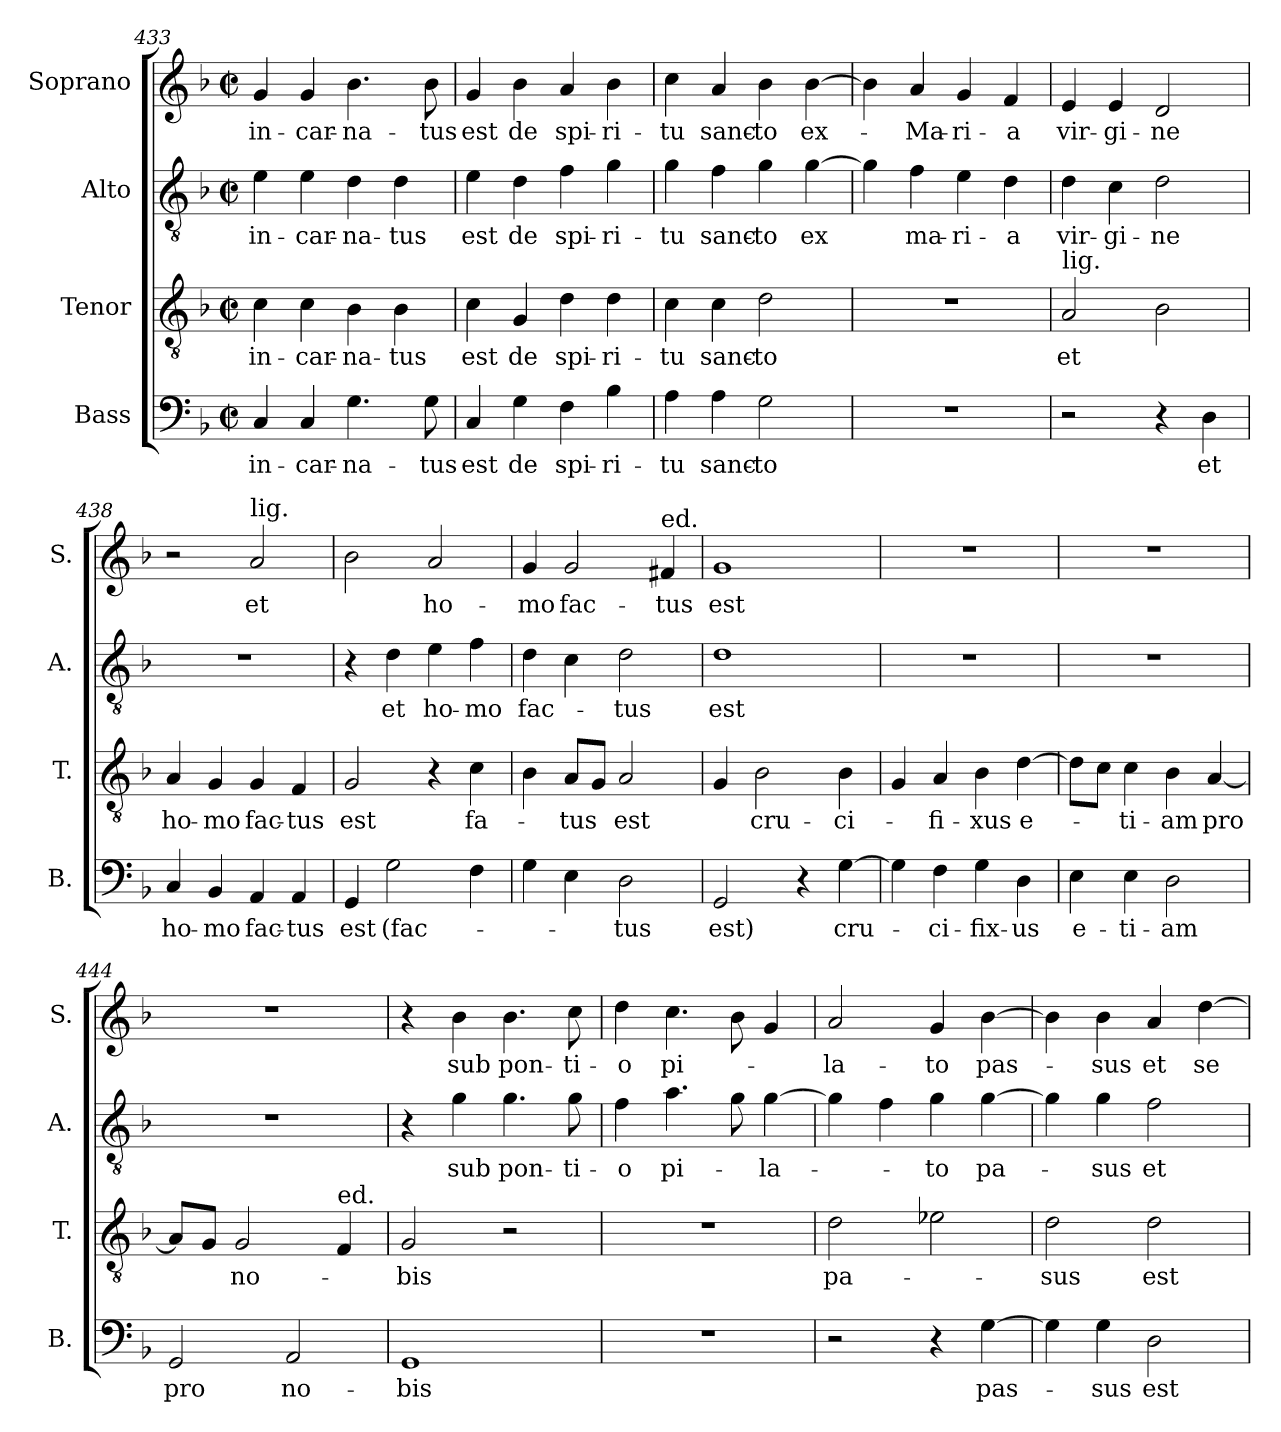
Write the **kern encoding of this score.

**kern	**text	**kern	**text	**kern	**text	**kern	**text
*part4	*part4	*part3	*part3	*part2	*part2	*part1	*part1
*staff4	*staff4	*staff3	*staff3	*staff2	*staff2	*staff1	*staff1
*I"Bass	*	*I"Tenor	*	*I"Alto	*	*I"Soprano	*
*I'B.	*	*I'T.	*	*I'A.	*	*I'S.	*
*clefF4	*	*clefGv2	*	*clefGv2	*	*clefG2	*
*k[b-]	*	*k[b-]	*	*k[b-]	*	*k[b-]	*
*M2/2	*	*M2/2	*	*M2/2	*	*M2/2	*
*met(c|)	*	*met(c|)	*	*met(c|)	*	*met(c|)	*
=433	=433	=433	=433	=433	=433	=433	=433
!	!LO:LY:b	!	!LO:LY:b	!	!LO:LY:b	!	!LO:LY:b
4C/	in-	4c\	in-	4e\	in-	4g/	in-
!	!LO:LY:b	!	!LO:LY:b	!	!LO:LY:b	!	!LO:LY:b
4C/	-car-	4c\	-car-	4e\	-car-	4g/	-car-
!	!LO:LY:b	!	!LO:LY:b	!	!LO:LY:b	!	!LO:LY:b
4.G\	-na-	4B-\	-na-	4d\	-na-	4.b-\	-na-
!	!	!	!LO:LY:b	!	!LO:LY:b	!	!
.	.	4B-\	-tus	4d\	-tus	.	.
!	!LO:LY:b	!	!	!	!	!	!LO:LY:b
8G\	-tus	.	.	.	.	8b-\	-tus
=434	=434	=434	=434	=434	=434	=434	=434
!	!LO:LY:b	!	!LO:LY:b	!	!LO:LY:b	!	!LO:LY:b
4C/	est	4c\	est	4e\	est	4g/	est
!	!LO:LY:b	!	!LO:LY:b	!	!LO:LY:b	!	!LO:LY:b
4G\	de	4G/	de	4d\	de	4b-\	de
!	!LO:LY:b	!	!LO:LY:b	!	!LO:LY:b	!	!LO:LY:b
4F\	spi-	4d\	spi-	4f\	spi-	4a/	spi-
!	!LO:LY:b	!	!LO:LY:b	!	!LO:LY:b	!	!LO:LY:b
4B-\	-ri-	4d\	-ri-	4g\	-ri-	4b-\	-ri-
=435	=435	=435	=435	=435	=435	=435	=435
!	!LO:LY:b	!	!LO:LY:b	!	!LO:LY:b	!	!LO:LY:b
4A\	-tu	4c\	-tu	4g\	-tu	4cc\	-tu
!	!LO:LY:b	!	!LO:LY:b	!	!LO:LY:b	!	!LO:LY:b
4A\	sanc-	4c\	sanc-	4f\	sanc-	4a/	sanc-
!	!LO:LY:b	!	!LO:LY:b	!	!LO:LY:b	!	!LO:LY:b
2G\	-to	2d\	-to	4g\	-to	4b-\	to
!	!	!	!	!	!LO:LY:b	!	!LO:LY:b
.	.	.	.	[4g\	-ex	[4b-\	ex-
=436	=436	=436	=436	=436	=436	=436	=436
1r	.	1r	.	4g\]	.	4b-\]	.
!	!	!	!	!	!LO:LY:b	!	!LO:LY:b
.	.	.	.	4f\	ma-	4a/	-Ma-
!	!	!	!	!	!LO:LY:b	!	!LO:LY:b
.	.	.	.	4e\	-ri-	4g/	-ri-
!	!	!	!	!	!LO:LY:b	!	!LO:LY:b
.	.	.	.	4d\	-a	4f/	-a
=437	=437	=437	=437	=437	=437	=437	=437
!	!	!LO:TX:a:t=lig.	!	!	!	!	!
!	!	!	!LO:LY:b	!	!LO:LY:b	!	!LO:LY:b
2r	.	2A/	-et	4d\	vir-	4e/	vir-
!	!	!	!	!	!LO:LY:b	!	!LO:LY:b
.	.	.	.	4c\	-gi-	4e/	-gi-
!	!	!	!	!	!LO:LY:b	!	!LO:LY:b
4r	.	2B-\	.	2d\	-ne	2d/	-ne
!	!LO:LY:b	!	!	!	!	!	!
4D\	et	.	.	.	.	.	.
=438	=438	=438	=438	=438	=438	=438	=438
!	!LO:LY:b	!	!LO:LY:b	!	!	!	!
4C/	ho-	4A/	ho-	1r	.	2r	.
!	!LO:LY:b	!	!LO:LY:b	!	!	!	!
4BB-/	-mo	4G/	-mo	.	.	.	.
!	!	!	!	!	!	!LO:TX:a:t=lig.	!
!	!LO:LY:b	!	!LO:LY:b	!	!	!	!LO:LY:b
4AA/	fac-	4G/	fac-	.	.	2a/	-et
!	!LO:LY:b	!	!LO:LY:b	!	!	!	!
4AA/	-tus	4F/	-tus	.	.	.	.
=439	=439	=439	=439	=439	=439	=439	=439
!	!LO:LY:b	!	!LO:LY:b	!	!	!	!
4GG/	est	2G/	est	4r	.	2b-\	.
!	!LO:LY:b	!	!	!	!LO:LY:b	!	!
2G\	(fac-	.	.	4d\	et	.	.
!	!	!	!	!	!LO:LY:b	!	!LO:LY:b
.	.	4r	.	4e\	ho-	2a/	ho-
!	!	!	!LO:LY:b	!	!LO:LY:b	!	!
4F\	.	4c\	fa-	4f\	-mo	.	.
=440	=440	=440	=440	=440	=440	=440	=440
!	!	!	!	!	!LO:LY:b	!	!LO:LY:b
4G\	.	4B-\	.	4d\	fac-	4g/	-mo
!	!	!	!LO:LY:b	!	!	!	!LO:LY:b
4E\	.	8A/L	-tus	4c\	.	2g/	fac-
.	.	8G/J	.	.	.	.	.
!	!LO:LY:b	!	!LO:LY:b	!	!LO:LY:b	!	!
2D\	-tus	2A/	est	2d\	-tus	.	.
!	!	!	!	!	!	!LO:TX:a:t=ed.	!
!	!	!	!	!	!	!	!LO:LY:b
.	.	.	.	.	.	4f#X/	tus
=441	=441	=441	=441	=441	=441	=441	=441
!	!LO:LY:b	!	!	!	!LO:LY:b	!	!LO:LY:b
2GG/	est)	4G/	.	1d	est	1g	est
!	!	!	!LO:LY:b	!	!	!	!
.	.	2B-\	cru-	.	.	.	.
4r	.	.	.	.	.	.	.
!	!LO:LY:b	!	!LO:LY:b	!	!	!	!
[4G\	cru-	4B-\	-ci-	.	.	.	.
=442	=442	=442	=442	=442	=442	=442	=442
4G\]	.	4G/	.	1r	.	1r	.
!	!LO:LY:b	!	!LO:LY:b	!	!	!	!
4F\	-ci-	4A/	-fi-	.	.	.	.
!	!LO:LY:b	!	!LO:LY:b	!	!	!	!
4G\	-fix-	4B-\	-xus	.	.	.	.
!	!LO:LY:b	!	!LO:LY:b	!	!	!	!
4D\	-us	[4d\	e-	.	.	.	.
=443	=443	=443	=443	=443	=443	=443	=443
!	!LO:LY:b	!	!	!	!	!	!
4E\	e-	8d\L]	.	1r	.	1r	.
.	.	8c\J	.	.	.	.	.
!	!LO:LY:b	!	!LO:LY:b	!	!	!	!
4E\	-ti-	4c\	ti-	.	.	.	.
!	!LO:LY:b	!	!LO:LY:b	!	!	!	!
2D\	-am	4B-\	-am	.	.	.	.
!	!	!	!LO:LY:b	!	!	!	!
.	.	[4A/	-pro	.	.	.	.
=444	=444	=444	=444	=444	=444	=444	=444
!	!LO:LY:b	!	!	!	!	!	!
2GG/	pro	8A/L]	.	1r	.	1r	.
.	.	8G/J	.	.	.	.	.
!	!	!	!LO:LY:b	!	!	!	!
.	.	2G/	no-	.	.	.	.
!	!LO:LY:b	!	!	!	!	!	!
2AA/	no-	.	.	.	.	.	.
!	!	!LO:TX:a:t=ed.	!	!	!	!	!
.	.	4F/	.	.	.	.	.
=445	=445	=445	=445	=445	=445	=445	=445
!	!LO:LY:b	!	!LO:LY:b	!	!	!	!
1GG	-bis	2G/	-bis	4r	.	4r	.
!	!	!	!	!	!LO:LY:b	!	!LO:LY:b
.	.	.	.	4g\	sub	4b-\	sub
!	!	!	!	!	!LO:LY:b	!	!LO:LY:b
.	.	2r	.	4.g\	pon-	4.b-\	pon-
!	!	!	!	!	!LO:LY:b	!	!LO:LY:b
.	.	.	.	8g\	-ti-	8cc\	-ti-
=446	=446	=446	=446	=446	=446	=446	=446
!	!	!	!	!	!LO:LY:b	!	!LO:LY:b
1r	.	1r	.	4f\	-o	4dd\	-o
!	!	!	!	!	!LO:LY:b	!	!LO:LY:b
.	.	.	.	4.a\	pi-	4.cc\	pi-
.	.	.	.	8g\	.	8b-\	.
!	!	!	!	!	!LO:LY:b	!	!
.	.	.	.	[4g\	la-	4g/	.
=447	=447	=447	=447	=447	=447	=447	=447
!	!	!	!LO:LY:b	!	!	!	!LO:LY:b
2r	.	2d\	pa-	4g\]	.	2a/	-la-
.	.	.	.	4f\	.	.	.
!	!	!	!	!	!LO:LY:b	!	!LO:LY:b
4r	.	2e-X\	.	4g\	-to	4g/	-to
!	!LO:LY:b	!	!	!	!LO:LY:b	!	!LO:LY:b
[4G\	pas-	.	.	[4g\	pa-	[4b-\	pas-
=448	=448	=448	=448	=448	=448	=448	=448
!	!	!	!LO:LY:b	!	!	!	!
4G\]	.	2d\	-sus	4g\]	.	4b-\]	.
!	!LO:LY:b	!	!	!	!LO:LY:b	!	!LO:LY:b
4G\	-sus	.	.	4g\	-sus	4b-\	-sus
!	!LO:LY:b	!	!LO:LY:b	!	!LO:LY:b	!	!LO:LY:b
2D\	est	2d\	est	2f\	et	4a/	et
!	!	!	!	!	!	!	!LO:LY:b
.	.	.	.	.	.	[4dd\	se-
=	=	=	=	=	=	=	=
*-	*-	*-	*-	*-	*-	*-	*-
